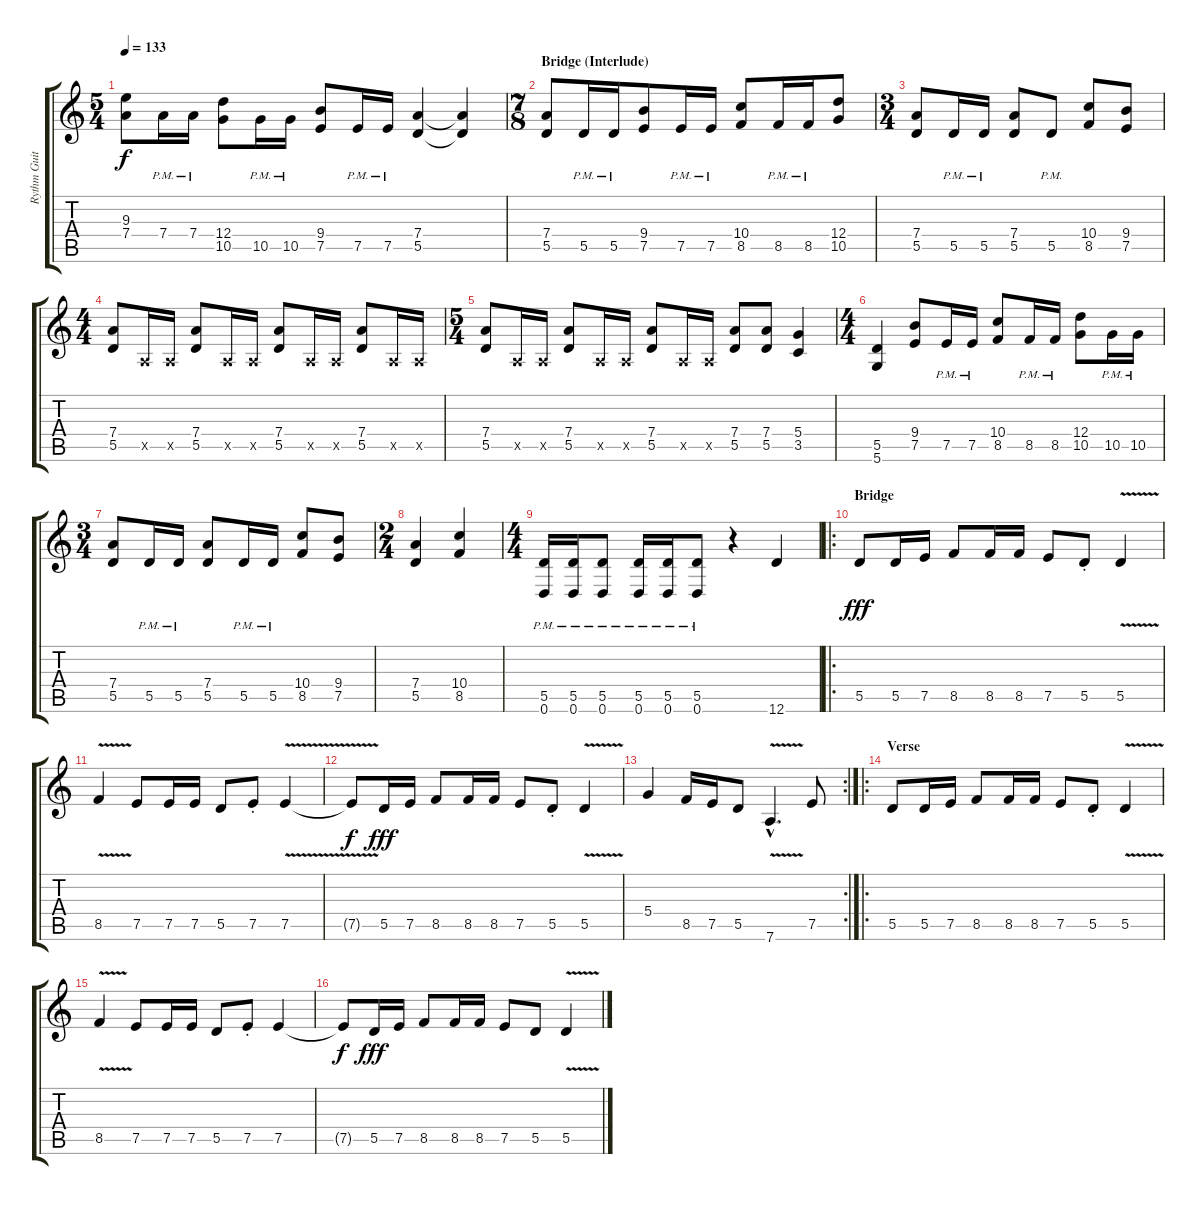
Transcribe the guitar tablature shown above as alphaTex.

\track ("Rythm Guitars" "Rythm Guit") {instrument distortionguitar}
\staff {score tabs}
\tuning (E4 B3 G3 D3 A2 D2) {hide}
\ts (5 4)
\tempo 133
\clef g2
\ks c
(9.3 7.4).8{dy f} 7.4{pm}.16 7.4{pm}.16 (12.4 10.5).8 10.5{pm}.16 10.5{pm}.16 (9.4 7.5).8 7.5{pm}.16 7.5{pm}.16 (7.4 5.5).4 (7.4{t} 5.5{t}).4 |
\ts (7 8)
\section ("" "Bridge (Interlude)")
(7.4 5.5).8 5.5{pm}.16 5.5{pm}.16 (9.4 7.5).8 7.5{pm}.16 7.5{pm}.16 (10.4 8.5).8 8.5{pm}.16 8.5{pm}.16 (12.4 10.5).8 |
\ts (3 4)
(7.4 5.5).8 5.5{pm}.16 5.5{pm}.16 (7.4 5.5).8 5.5{pm}.8 (10.4 8.5).8 (9.4 7.5).8 |
\ts (4 4)
(7.4 5.5).8 0.5{x}.16 0.5{x}.16 (7.4 5.5).8 0.5{x}.16 0.5{x}.16 (7.4 5.5).8 0.5{x}.16 0.5{x}.16 (7.4 5.5).8 0.5{x}.16 0.5{x}.16 |
\ts (5 4)
(7.4 5.5).8 0.5{x}.16 0.5{x}.16 (7.4 5.5).8 0.5{x}.16 0.5{x}.16 (7.4 5.5).8 0.5{x}.16 0.5{x}.16 (7.4 5.5).8 (7.4 5.5).8 (5.4 3.5).4 |
\ts (4 4)
(5.5 5.6).4 (9.4 7.5).8 7.5{pm}.16 7.5{pm}.16 (10.4 8.5).8 8.5{pm}.16 8.5{pm}.16 (12.4 10.5).8 10.5{pm}.16 10.5{pm}.16 |
\ts (3 4)
(7.4 5.5).8 5.5{pm}.16 5.5{pm}.16 (7.4 5.5).8 5.5{pm}.16 5.5{pm}.16 (10.4 8.5).8 (9.4 7.5).8 |
\ts (2 4)
(7.4 5.5).4 (10.4 8.5).4 |
\ts (4 4)
(5.5{pm} 0.6{pm}).16 (5.5{pm} 0.6{pm}).16 (5.5{pm} 0.6{pm}).8 (5.5{pm} 0.6{pm}).16 (5.5{pm} 0.6{pm}).16 (5.5{pm} 0.6{pm}).8 r.4 12.6.4 |
\ro
\section ("" "Bridge")
5.5.8{dy fff volume 16} 5.5.16 7.5.16 8.5.8 8.5.16 8.5.16 7.5.8 5.5{st}.8 5.5{v}.4 |
8.5{v}.4 7.5.8 7.5.16 7.5.16 5.5.8 7.5{st}.8 7.5{v}.4 |
7.5{t}.8{dy f} 5.5.16{dy fff} 7.5.16 8.5.8 8.5.16 8.5.16 7.5.8 5.5{st}.8 5.5{v}.4 |
\rc 2
5.4.4 8.5.16 7.5.16 5.5.8 7.6{v hac}.4{d} 7.5.8 |
\ro
\section ("" "Verse")
5.5.8 5.5.16 7.5.16 8.5.8 8.5.16 8.5.16 7.5.8 5.5{st}.8 5.5{v}.4 |
8.5{v}.4 7.5.8 7.5.16 7.5.16 5.5.8 7.5{st}.8 7.5.4 |
7.5{t}.8{dy f} 5.5.16{dy fff} 7.5.16 8.5.8 8.5.16 8.5.16 7.5.8 5.5.8 5.5{v}.4
